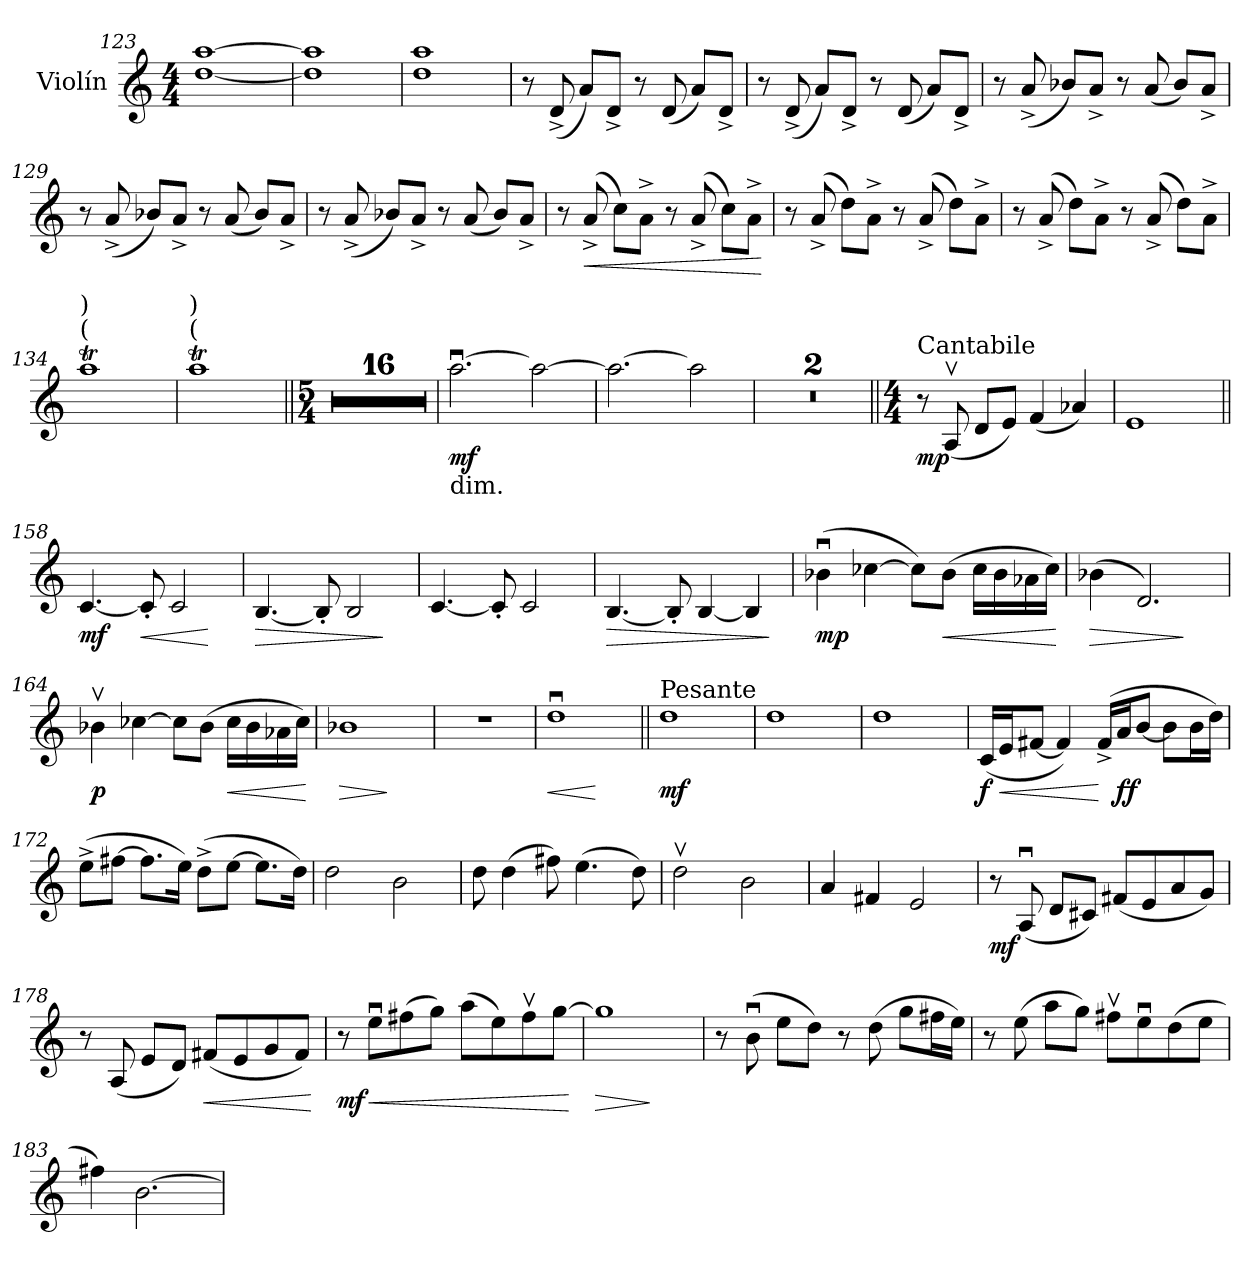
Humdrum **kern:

**kern	**dynam
*part1	*part1
*staff1	*staff1
*I"Violín	*
*I'Vln.	*
*clefG2	*
*k[]	*
*M4/4	*
=123	=123
[1dd [1aa	.
=124	=124
1dd] 1aa]	.
=125	=125
1dd 1aa	.
=126	=126
8r	.
(8d^/	.
8a/L)	.
8d^/J	.
8r	.
(8d/	.
8a/L)	.
8d^/J	.
=127	=127
8r	.
(8d^/	.
8a/L)	.
8d^/J	.
8r	.
(8d/	.
8a/L)	.
8d^/J	.
!!LO:LB:g=z
=128	=128
8r	.
(8a^/	.
8b-X/L)	.
8a^/J	.
8r	.
(8a/	.
8b-/L)	.
8a^/J	.
=129	=129
8r	.
(8a^/	.
8b-X/L)	.
8a^/J	.
8r	.
(8a/	.
8b-/L)	.
8a^/J	.
=130	=130
8r	.
(8a^/	.
8b-X/L)	.
8a^/J	.
8r	.
(8a/	.
8b-/L)	.
8a^/J	.
=131	=131
8r	.
!	!LO:HP:b
(8a^/	<
8cc\L)	.
8a^\J	.
8r	.
(8a^/	.
8cc\L)	.
8a^\J	.
.	[
!!LO:LB:g=z
=132	=132
8r	.
(8a^/	.
8dd\L)	.
8a^\J	.
8r	.
(8a^/	.
8dd\L)	.
8a^\J	.
=133	=133
8r	.
(8a^/	.
8dd\L)	.
8a^\J	.
8r	.
(8a^/	.
8dd\L)	.
8a^\J	.
=134	=134
!LO:TX:a:t=(	!
!LO:TX:a:t=)	!
1aaT	.
=135	=135
!LO:TX:a:t=(	!
!LO:TX:a:t=)	!
1aaT	.
=136||	=136||
*M5/4	*
4%5r	.
=137	=137
4%5r	.
=138	=138
4%5r	.
=139	=139
4%5r	.
=140	=140
4%5r	.
=141	=141
4%5r	.
=142	=142
4%5r	.
=143	=143
4%5r	.
=144	=144
4%5r	.
=145	=145
4%5r	.
=146	=146
4%5r	.
=147	=147
4%5r	.
=148	=148
4%5r	.
=149	=149
4%5r	.
=150	=150
4%5r	.
=151	=151
4%5r	.
=152	=152
!LO:TX:b:t=dim.	!
!	!LO:DY:b
[2.aau\	mf
2aa\_	.
=153	=153
2.aa\_	.
2aa\]	.
=154	=154
4%5r	.
=155	=155
4%5r	.
=156||	=156||
*M4/4	*
*MM72	*
!LO:TX:a:t=Cantabile	!
!	!LO:DY:b
8r	mp
(8Av/	.
8d/L	.
8e/J)	.
(4f/	.
4a-X/)	.
=157	=157
1e	.
=158||	=158||
!	!LO:DY:b
[4.c/	mf
!	!LO:HP:b
8c'/]	<
2c/	.
.	[
=159	=159
!	!LO:HP:b
[4.B/	>
8B'/]	.
2B/	.
.	]
=160	=160
[4.c/	.
8c'/]	.
2c/	.
!!LO:LB:g=z
=161	=161
!	!LO:HP:b
[4.B/	>
8B'/]	.
[4B/	.
4B/]	.
.	]
=162	=162
!	!LO:DY:b
(4b-Xu\	mp
[4cc-X\	.
8cc-\L])	.
!	!LO:HP:b
(8b-\J	<
16cc-\LL	.
16b-\	.
16a-X\	.
16cc-\JJ)	.
.	[
=163	=163
!	!LO:HP:b
(4b-X\	>
2.d/)	.
.	]
=164	=164
!	!LO:DY:b
4b-Xv\	p
[4cc-X\	.
8cc-\L]	.
(8b-\J	.
!	!LO:HP:b
16cc-\LL	<
16b-\	.
16a-X\	.
16cc-\JJ)	.
.	[
=165	=165
!	!LO:HP:b
1b-X	>
.	]
=166	=166
1r	.
!!LO:PB:g=z
=167	=167
!	!LO:HP:b
1ddu	<
.	[
=168||	=168||
!LO:TX:a:t=Pesante	!
!	!LO:DY:b
1dd	mf
=169	=169
1dd	.
=170	=170
1dd	.
=171	=171
!	!LO:DY:b
(16c/LL	f
!	!LO:HP:b
16e/J	<
[8f#X/J	.
4f#/])	.
(16f#^/LL	[
!	!LO:DY:b
16a/J	ff
[8b/J	.
8b\L]	.
16b\L	.
16dd\JJ)	.
=172	=172
(8ee^\L	.
[8ff#X\J	.
8.ff#\L]	.
16ee\Jk)	.
(8dd^\L	.
[8ee\J	.
8.ee\L]	.
16dd\Jk)	.
=173	=173
2dd\	.
2b\	.
=174	=174
8dd\	.
(4dd\	.
8ff#X\)	.
(4.ee\	.
8dd\)	.
=175	=175
2ddv\	.
2b\	.
!!LO:LB:g=z
=176	=176
4a/	.
4f#X/	.
2e/	.
=177	=177
!	!LO:DY:b
8r	mf
(8Au/	.
8d/L	.
8c#X/J)	.
(8f#X/L	.
8e/	.
8a/	.
8g/J)	.
=178	=178
8r	.
(8A/	.
8e/L	.
8d/J)	.
!	!LO:HP:b
(8f#X/L	<
8e/	.
8g/	.
8f#/J)	.
.	[
=179	=179
!	!LO:DY:b
8r	mf
!	!LO:HP:b
8eeu\L	<
(8ff#X\	.
8gg\J)	.
(8aa\L	.
8ee\)	.
8ff#v\	.
[8gg\J	.
.	[
=180	=180
!	!LO:HP:b
1gg]	>
.	]
=181	=181
8r	.
(8bu\	.
8ee\L	.
8dd\J)	.
8r	.
(8dd\	.
8gg\L	.
16ff#X\L	.
16ee\JJ)	.
!!LO:LB:g=z
=182	=182
8r	.
(8ee\	.
8aa\L	.
8gg\J)	.
8ff#Xv\L	.
8eeu\	.
(8dd\	.
8ee\J	.
=183	=183
4ff#X\)	.
[2.b\	.
=	=
*-	*-
